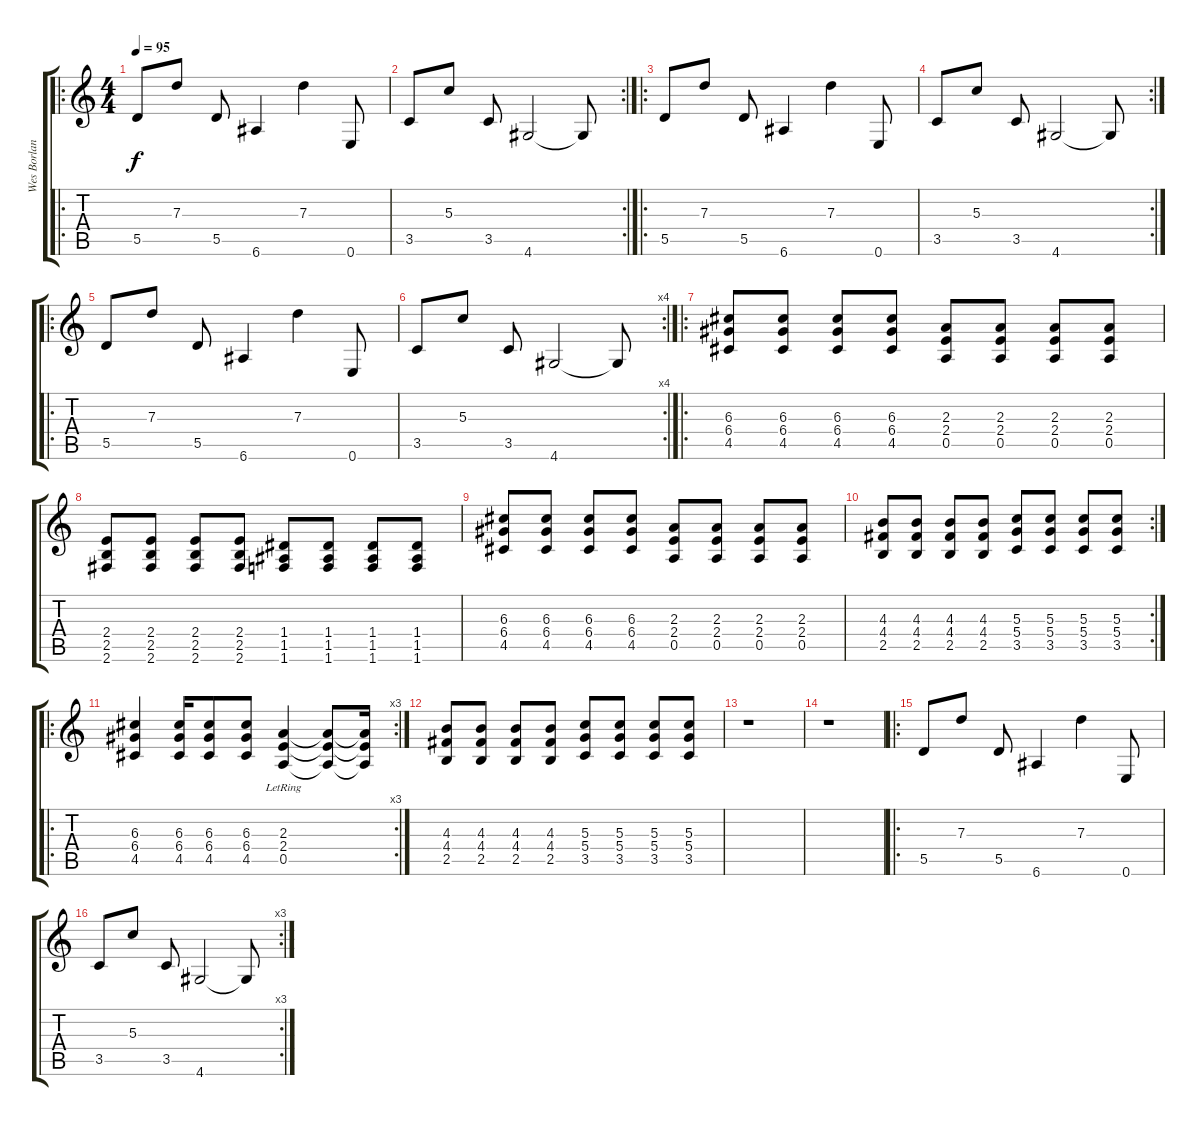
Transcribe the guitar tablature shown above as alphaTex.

\track ("Wes Borland" "Wes Borlan") {instrument electricguitarclean}
\staff {score tabs}
\tuning (E4 B3 G3 D3 A2 E2) {hide}
\ro
\ts (4 4)
\tempo 95
\clef g2
\ks c
5.5.8{dy f instrument electricguitarclean} 7.3.8 5.5.8 6.6.4 7.3.4 0.6.8 |
\rc 2
3.5.8 5.3.8 3.5.8 4.6.2 4.6{t}.8 |
\ro
5.5.8{instrument electricguitarclean} 7.3.8 5.5.8 6.6.4 7.3.4 0.6.8 |
\rc 2
3.5.8 5.3.8 3.5.8 4.6.2 4.6{t}.8 |
\ro
5.5.8{instrument electricguitarclean} 7.3.8 5.5.8 6.6.4 7.3.4 0.6.8 |
\rc 4
3.5.8 5.3.8 3.5.8 4.6.2 4.6{t}.8 |
\ro
(6.3 6.4 4.5).8{instrument overdrivenguitar} (6.3 6.4 4.5).8 (6.3 6.4 4.5).8 (6.3 6.4 4.5).8 (2.3 2.4 0.5).8 (2.3 2.4 0.5).8 (2.3 2.4 0.5).8 (2.3 2.4 0.5).8 |
(2.4 2.5 2.6).8 (2.4 2.5 2.6).8 (2.4 2.5 2.6).8 (2.4 2.5 2.6).8 (1.4 1.5 1.6).8 (1.4 1.5 1.6).8 (1.4 1.5 1.6).8 (1.4 1.5 1.6).8 |
(6.3 6.4 4.5).8 (6.3 6.4 4.5).8 (6.3 6.4 4.5).8 (6.3 6.4 4.5).8 (2.3 2.4 0.5).8 (2.3 2.4 0.5).8 (2.3 2.4 0.5).8 (2.3 2.4 0.5).8 |
\rc 2
(4.3 4.4 2.5).8 (4.3 4.4 2.5).8 (4.3 4.4 2.5).8 (4.3 4.4 2.5).8 (5.3 5.4 3.5).8 (5.3 5.4 3.5).8 (5.3 5.4 3.5).8 (5.3 5.4 3.5).8 |
\ro
\rc 3
(6.3 6.4 4.5).4 (6.3 6.4 4.5).16 (6.3 6.4 4.5).8 (6.3 6.4 4.5).8 (2.3 2.4 0.5{lr}).4 (2.3{t} 2.4{t} 0.5{t}).8 (2.3{t} 2.4{t} 0.5{t}).16 |
(4.3 4.4 2.5).8 (4.3 4.4 2.5).8 (4.3 4.4 2.5).8 (4.3 4.4 2.5).8 (5.3 5.4 3.5).8 (5.3 5.4 3.5).8 (5.3 5.4 3.5).8 (5.3 5.4 3.5).8 |
r.1 |
r.1 |
\ro
5.5.8{instrument electricguitarclean} 7.3.8 5.5.8 6.6.4 7.3.4 0.6.8 |
\rc 3
3.5.8 5.3.8 3.5.8 4.6.2 4.6{t}.8
